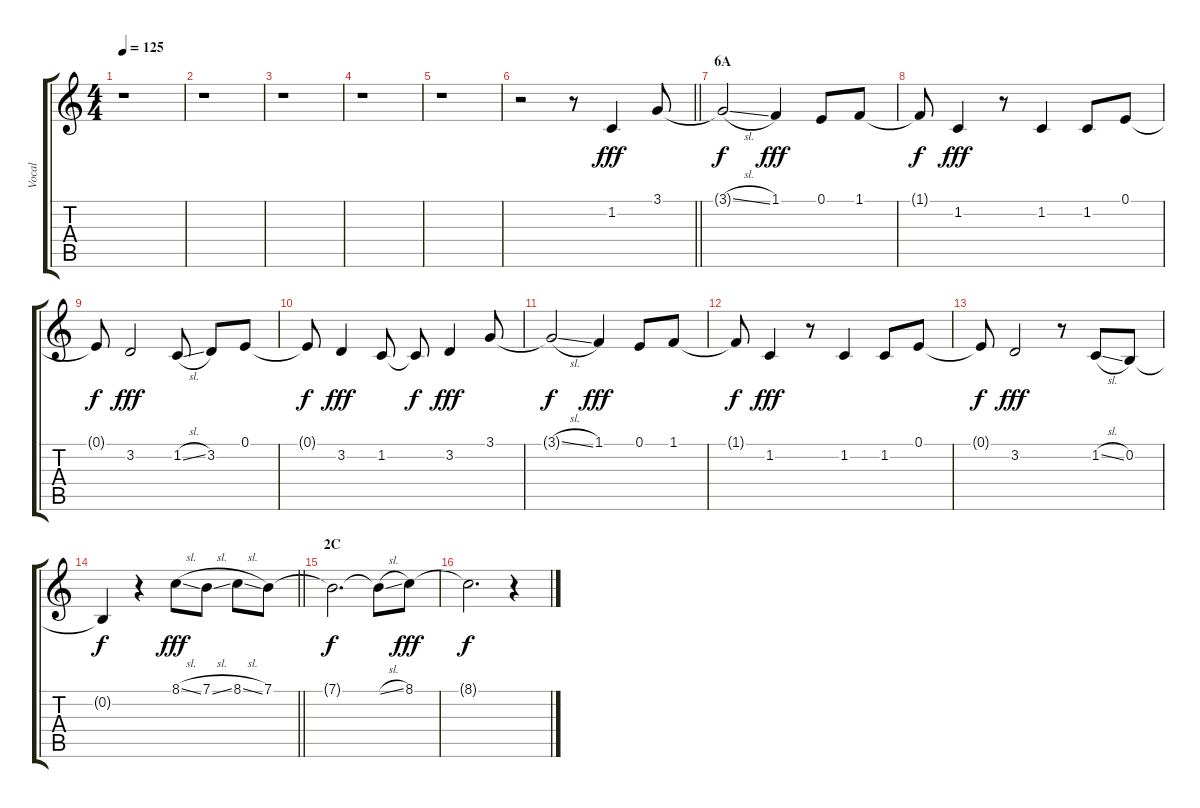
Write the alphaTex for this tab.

\track ("Vocal" "Vocal") {instrument voiceoohs}
\staff {score tabs}
\tuning (E4 B3 G3 D3 A2 E2) {hide}
\ts (4 4)
\tempo 125
\clef g2
\ks c
r.1{dy fff} |
r.1 |
r.1 |
r.1 |
r.1 |
\barLineRight lightlight
r.2 r.8 1.2.4 3.1.8 |
\section ("" "6A")
3.1{sl t}.2{dy f} 1.1.4{dy fff} 0.1.8 1.1.8 |
1.1{t}.8{dy f} 1.2.4{dy fff} r.8 1.2.4 1.2.8 0.1.8 |
0.1{t}.8{dy f} 3.2.2{dy fff} 1.2{sl}.8 3.2.8 0.1.8 |
0.1{t}.8{dy f} 3.2.4{dy fff} 1.2.8 1.2{t}.8{dy f} 3.2.4{dy fff} 3.1.8 |
3.1{sl t}.2{dy f} 1.1.4{dy fff} 0.1.8 1.1.8 |
1.1{t}.8{dy f} 1.2.4{dy fff} r.8 1.2.4 1.2.8 0.1.8 |
0.1{t}.8{dy f} 3.2.2{dy fff} r.8 1.2{sl}.8 0.2.8 |
\barLineRight lightlight
0.2{t}.4{dy f} r.4 8.1{sl}.8{dy fff} 7.1{sl}.8 8.1{sl}.8 7.1.8 |
\section ("" "2C")
7.1{t}.2{d dy f} 7.1{sl t}.8 8.1.8{dy fff} |
8.1{t}.2{d dy f} r.4
